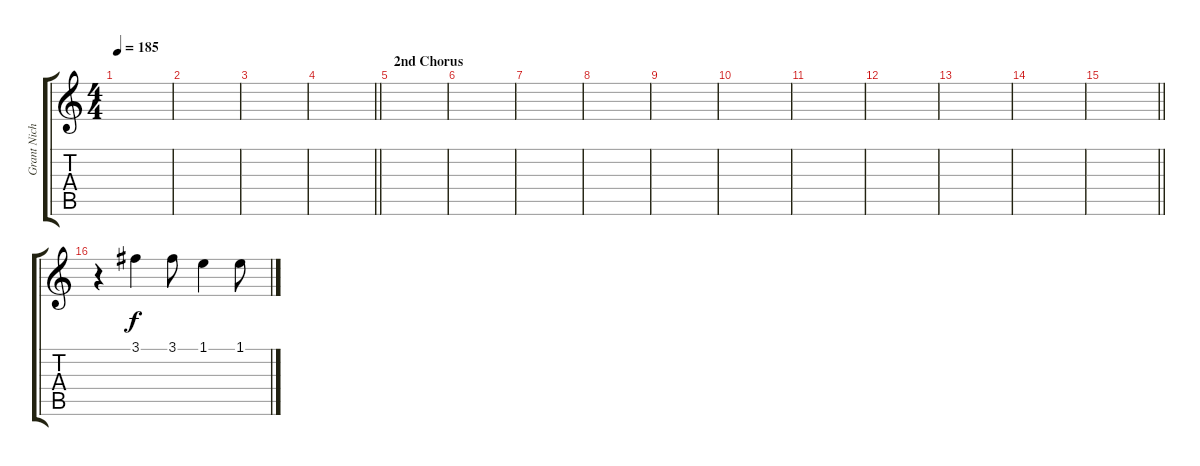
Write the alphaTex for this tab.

\track ("Grant Nicholas(Lead Guitar)" "Grant Nich") {instrument distortionguitar}
\staff {score tabs}
\tuning (Eb4 Bb3 Gb3 Db3 Ab2 Eb2) {hide}
\ts (4 4)
\tempo 185
\clef g2
\ks c
|
|
|
\barLineRight lightlight
|
\section ("" "2nd Chorus")
|
|
|
|
|
|
|
|
|
|
\barLineRight lightlight
|
r.4 3.1.4 3.1.8 1.1.4 1.1.8
